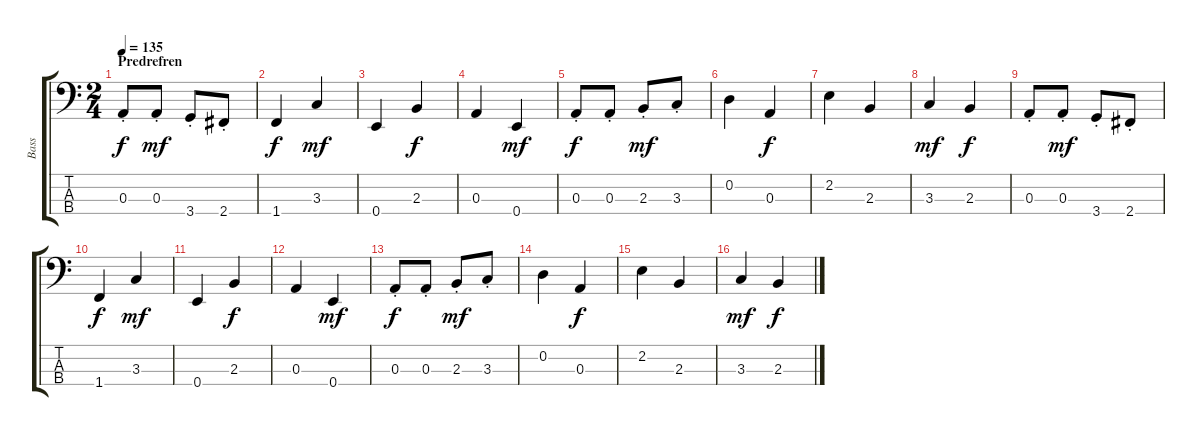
\track ("Bass" "Bass") {instrument electricbassfinger}
\staff {score tabs}
\tuning (G2 D2 A1 E1) {hide}
\ts (2 4)
\section ("" "Predrefren")
\tempo 135
\clef f4
\ks c
0.3{st}.8{dy f} 0.3{st}.8{dy mf} 3.4{st}.8 2.4{st}.8 |
1.4.4{dy f} 3.3.4{dy mf} |
0.4.4 2.3.4{dy f} |
0.3.4 0.4.4{dy mf} |
0.3{st}.8{dy f} 0.3{st}.8 2.3{st}.8{dy mf} 3.3{st}.8 |
0.2.4 0.3.4{dy f} |
2.2.4 2.3.4 |
3.3.4{dy mf} 2.3.4{dy f} |
0.3{st}.8 0.3{st}.8{dy mf} 3.4{st}.8 2.4{st}.8 |
1.4.4{dy f} 3.3.4{dy mf} |
0.4.4 2.3.4{dy f} |
0.3.4 0.4.4{dy mf} |
0.3{st}.8{dy f} 0.3{st}.8 2.3{st}.8{dy mf} 3.3{st}.8 |
0.2.4 0.3.4{dy f} |
2.2.4 2.3.4 |
3.3.4{dy mf} 2.3.4{dy f}
